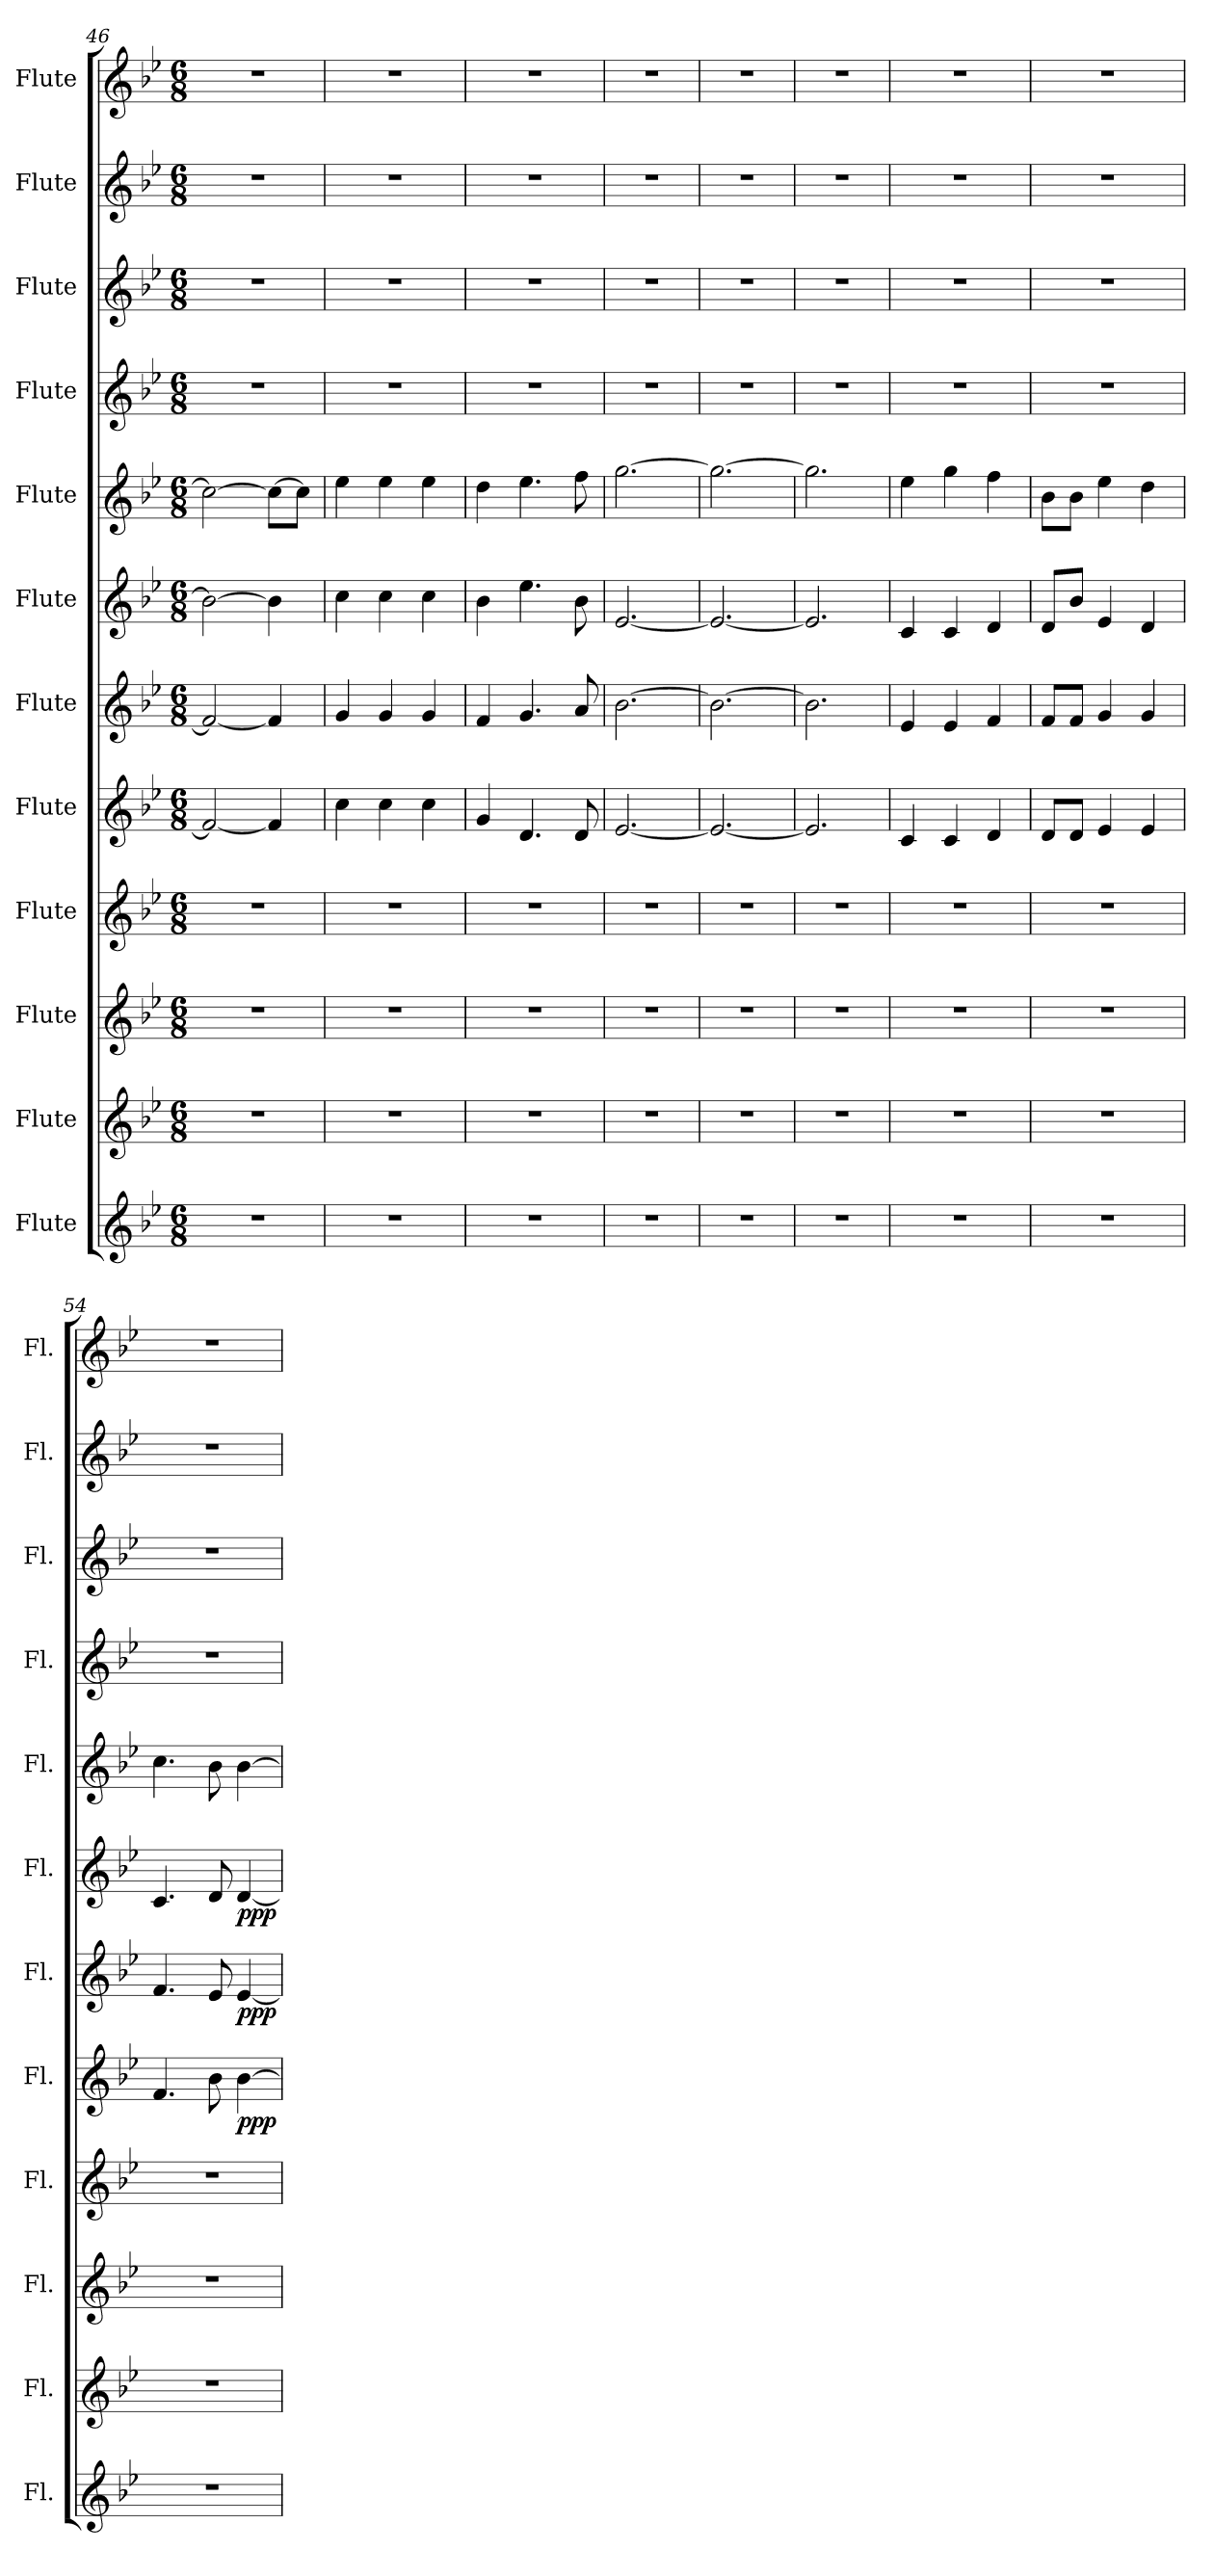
**kern	**kern	**kern	**kern	**kern	**dynam	**kern	**dynam	**kern	**dynam	**kern	**kern	**kern	**kern	**kern
*part12	*part11	*part10	*part9	*part8	*part8	*part7	*part7	*part6	*part6	*part5	*part4	*part3	*part2	*part1
*staff12	*staff11	*staff10	*staff9	*staff8	*staff8	*staff7	*staff7	*staff6	*staff6	*staff5	*staff4	*staff3	*staff2	*staff1
*I"Flute	*I"Flute	*I"Flute	*I"Flute	*I"Flute	*	*I"Flute	*	*I"Flute	*	*I"Flute	*I"Flute	*I"Flute	*I"Flute	*I"Flute
*I'Fl.	*I'Fl.	*I'Fl.	*I'Fl.	*I'Fl.	*	*I'Fl.	*	*I'Fl.	*	*I'Fl.	*I'Fl.	*I'Fl.	*I'Fl.	*I'Fl.
*clefG2	*clefG2	*clefG2	*clefG2	*clefG2	*	*clefG2	*	*clefG2	*	*clefG2	*clefG2	*clefG2	*clefG2	*clefG2
*k[b-e-]	*k[b-e-]	*k[b-e-]	*k[b-e-]	*k[b-e-]	*	*k[b-e-]	*	*k[b-e-]	*	*k[b-e-]	*k[b-e-]	*k[b-e-]	*k[b-e-]	*k[b-e-]
*M6/8	*M6/8	*M6/8	*M6/8	*M6/8	*	*M6/8	*	*M6/8	*	*M6/8	*M6/8	*M6/8	*M6/8	*M6/8
=46	=46	=46	=46	=46	=46	=46	=46	=46	=46	=46	=46	=46	=46	=46
2.r	2.r	2.r	2.r	2f/_	.	2f/_	.	2b-\_	.	2cc\_	2.r	2.r	2.r	2.r
.	.	.	.	4f/]	.	4f/]	.	4b-\]	.	8cc\L_	.	.	.	.
.	.	.	.	.	.	.	.	.	.	8cc\J]	.	.	.	.
=47	=47	=47	=47	=47	=47	=47	=47	=47	=47	=47	=47	=47	=47	=47
2.r	2.r	2.r	2.r	4cc\	.	4g/	.	4cc\	.	4ee-\	2.r	2.r	2.r	2.r
.	.	.	.	4cc\	.	4g/	.	4cc\	.	4ee-\	.	.	.	.
.	.	.	.	4cc\	.	4g/	.	4cc\	.	4ee-\	.	.	.	.
=48	=48	=48	=48	=48	=48	=48	=48	=48	=48	=48	=48	=48	=48	=48
2.r	2.r	2.r	2.r	4g/	.	4f/	.	4b-\	.	4dd\	2.r	2.r	2.r	2.r
.	.	.	.	4.d/	.	4.g/	.	4.ee-\	.	4.ee-\	.	.	.	.
.	.	.	.	8d/	.	8a/	.	8b-\	.	8ff\	.	.	.	.
=49	=49	=49	=49	=49	=49	=49	=49	=49	=49	=49	=49	=49	=49	=49
2.r	2.r	2.r	2.r	[2.e-/	.	[2.b-\	.	[2.e-/	.	[2.gg\	2.r	2.r	2.r	2.r
=50	=50	=50	=50	=50	=50	=50	=50	=50	=50	=50	=50	=50	=50	=50
2.r	2.r	2.r	2.r	2.e-/_	.	2.b-\_	.	2.e-/_	.	2.gg\_	2.r	2.r	2.r	2.r
=51	=51	=51	=51	=51	=51	=51	=51	=51	=51	=51	=51	=51	=51	=51
2.r	2.r	2.r	2.r	2.e-/]	.	2.b-\]	.	2.e-/]	.	2.gg\]	2.r	2.r	2.r	2.r
!!LO:PB:g=z
=52	=52	=52	=52	=52	=52	=52	=52	=52	=52	=52	=52	=52	=52	=52
2.r	2.r	2.r	2.r	4c/	.	4e-/	.	4c/	.	4ee-\	2.r	2.r	2.r	2.r
.	.	.	.	4c/	.	4e-/	.	4c/	.	4gg\	.	.	.	.
.	.	.	.	4d/	.	4f/	.	4d/	.	4ff\	.	.	.	.
=53	=53	=53	=53	=53	=53	=53	=53	=53	=53	=53	=53	=53	=53	=53
2.r	2.r	2.r	2.r	8d/L	.	8f/L	.	8d/L	.	8b-\L	2.r	2.r	2.r	2.r
.	.	.	.	8d/J	.	8f/J	.	8b-/J	.	8b-\J	.	.	.	.
.	.	.	.	4e-/	.	4g/	.	4e-/	.	4ee-\	.	.	.	.
.	.	.	.	4e-/	.	4g/	.	4d/	.	4dd\	.	.	.	.
=54	=54	=54	=54	=54	=54	=54	=54	=54	=54	=54	=54	=54	=54	=54
2.r	2.r	2.r	2.r	4.f/	.	4.f/	.	4.c/	.	4.cc\	2.r	2.r	2.r	2.r
.	.	.	.	8b-\	.	8e-/	.	8d/	.	8b-\	.	.	.	.
!	!	!	!	!	!LO:DY:b	!	!LO:DY:b	!	!LO:DY:b	!	!	!	!	!
.	.	.	.	[4b-\	ppp	[4e-/	ppp	[4d/	ppp	[4b-\	.	.	.	.
=	=	=	=	=	=	=	=	=	=	=	=	=	=	=
*-	*-	*-	*-	*-	*-	*-	*-	*-	*-	*-	*-	*-	*-	*-
